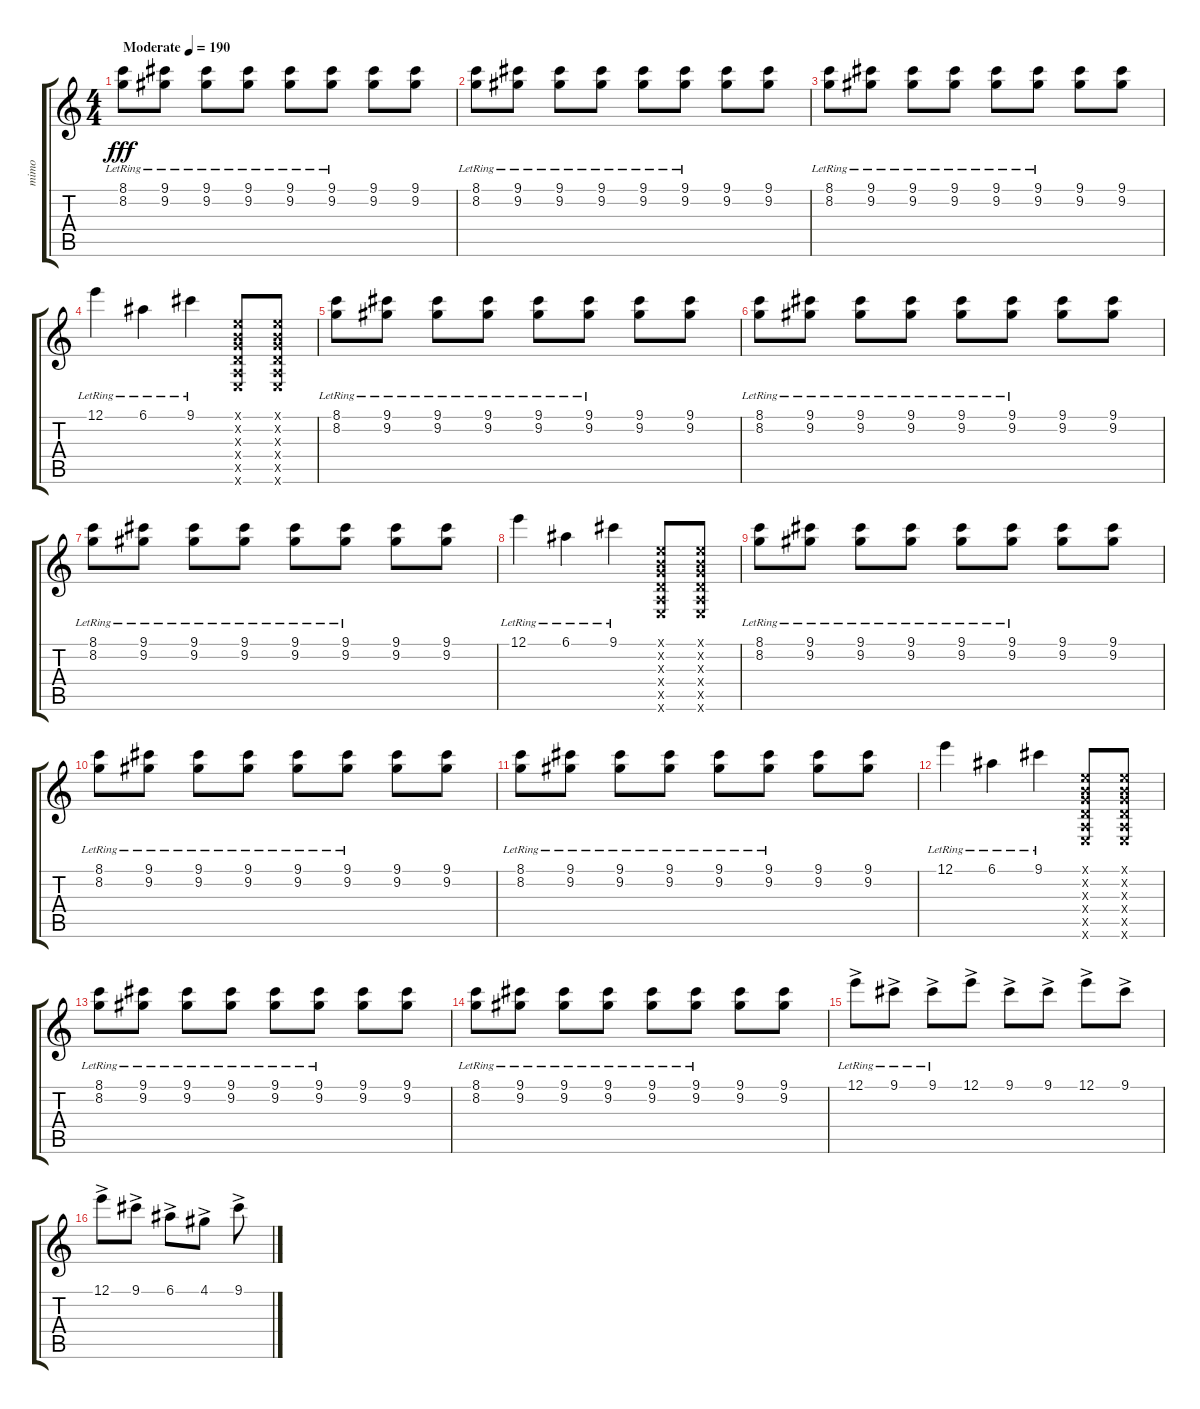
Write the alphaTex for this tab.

\track ("mimo" "mimo") {instrument distortionguitar}
\staff {score tabs}
\tuning (E4 B3 G3 D3 A2 E2) {hide}
\ts (4 4)
\tempo (190 "Moderate")
\clef g2
\ks c
(8.1{lr} 8.2{lr}).8{dy fff instrument distortionguitar} (9.1{lr} 9.2{lr}).8 (9.1{lr} 9.2{lr}).8 (9.1{lr} 9.2{lr}).8 (9.1{lr} 9.2{lr}).8 (9.1{lr} 9.2{lr}).8 (9.1 9.2).8 (9.1 9.2).8 |
(8.1{lr} 8.2{lr}).8 (9.1{lr} 9.2{lr}).8 (9.1{lr} 9.2{lr}).8 (9.1{lr} 9.2{lr}).8 (9.1{lr} 9.2{lr}).8 (9.1{lr} 9.2{lr}).8 (9.1 9.2).8 (9.1 9.2).8 |
(8.1{lr} 8.2{lr}).8 (9.1{lr} 9.2{lr}).8 (9.1{lr} 9.2{lr}).8 (9.1{lr} 9.2{lr}).8 (9.1{lr} 9.2{lr}).8 (9.1{lr} 9.2{lr}).8 (9.1 9.2).8 (9.1 9.2).8 |
12.1{lr}.4 6.1{lr}.4 9.1{lr}.4 (0.1{x} 0.2{x} 0.3{x} 0.4{x} 0.5{x} 0.6{x}).8 (0.1{x} 0.2{x} 0.3{x} 0.4{x} 0.5{x} 0.6{x}).8 |
(8.1{lr} 8.2{lr}).8 (9.1{lr} 9.2{lr}).8 (9.1{lr} 9.2{lr}).8 (9.1{lr} 9.2{lr}).8 (9.1{lr} 9.2{lr}).8 (9.1{lr} 9.2{lr}).8 (9.1 9.2).8 (9.1 9.2).8 |
(8.1{lr} 8.2{lr}).8 (9.1{lr} 9.2{lr}).8 (9.1{lr} 9.2{lr}).8 (9.1{lr} 9.2{lr}).8 (9.1{lr} 9.2{lr}).8 (9.1{lr} 9.2{lr}).8 (9.1 9.2).8 (9.1 9.2).8 |
(8.1{lr} 8.2{lr}).8 (9.1{lr} 9.2{lr}).8 (9.1{lr} 9.2{lr}).8 (9.1{lr} 9.2{lr}).8 (9.1{lr} 9.2{lr}).8 (9.1{lr} 9.2{lr}).8 (9.1 9.2).8 (9.1 9.2).8 |
12.1{lr}.4 6.1{lr}.4 9.1{lr}.4 (0.1{x} 0.2{x} 0.3{x} 0.4{x} 0.5{x} 0.6{x}).8 (0.1{x} 0.2{x} 0.3{x} 0.4{x} 0.5{x} 0.6{x}).8 |
(8.1{lr} 8.2{lr}).8 (9.1{lr} 9.2{lr}).8 (9.1{lr} 9.2{lr}).8 (9.1{lr} 9.2{lr}).8 (9.1{lr} 9.2{lr}).8 (9.1{lr} 9.2{lr}).8 (9.1 9.2).8 (9.1 9.2).8 |
(8.1{lr} 8.2{lr}).8 (9.1{lr} 9.2{lr}).8 (9.1{lr} 9.2{lr}).8 (9.1{lr} 9.2{lr}).8 (9.1{lr} 9.2{lr}).8 (9.1{lr} 9.2{lr}).8 (9.1 9.2).8 (9.1 9.2).8 |
(8.1{lr} 8.2{lr}).8 (9.1{lr} 9.2{lr}).8 (9.1{lr} 9.2{lr}).8 (9.1{lr} 9.2{lr}).8 (9.1{lr} 9.2{lr}).8 (9.1{lr} 9.2{lr}).8 (9.1 9.2).8 (9.1 9.2).8 |
12.1{lr}.4 6.1{lr}.4 9.1{lr}.4 (0.1{x} 0.2{x} 0.3{x} 0.4{x} 0.5{x} 0.6{x}).8 (0.1{x} 0.2{x} 0.3{x} 0.4{x} 0.5{x} 0.6{x}).8 |
(8.1{lr} 8.2{lr}).8 (9.1{lr} 9.2{lr}).8 (9.1{lr} 9.2{lr}).8 (9.1{lr} 9.2{lr}).8 (9.1{lr} 9.2{lr}).8 (9.1{lr} 9.2{lr}).8 (9.1 9.2).8 (9.1 9.2).8 |
(8.1{lr} 8.2{lr}).8 (9.1{lr} 9.2{lr}).8 (9.1{lr} 9.2{lr}).8 (9.1{lr} 9.2{lr}).8 (9.1{lr} 9.2{lr}).8 (9.1{lr} 9.2{lr}).8 (9.1 9.2).8 (9.1 9.2).8 |
12.1{ac lr}.8 9.1{ac lr}.8 9.1{ac lr}.8 12.1{ac}.8 9.1{ac}.8 9.1{ac}.8 12.1{ac}.8 9.1{ac}.8 |
12.1{ac}.8 9.1{ac}.8 6.1{ac}.8 4.1{ac}.8 9.1{ac}.8
